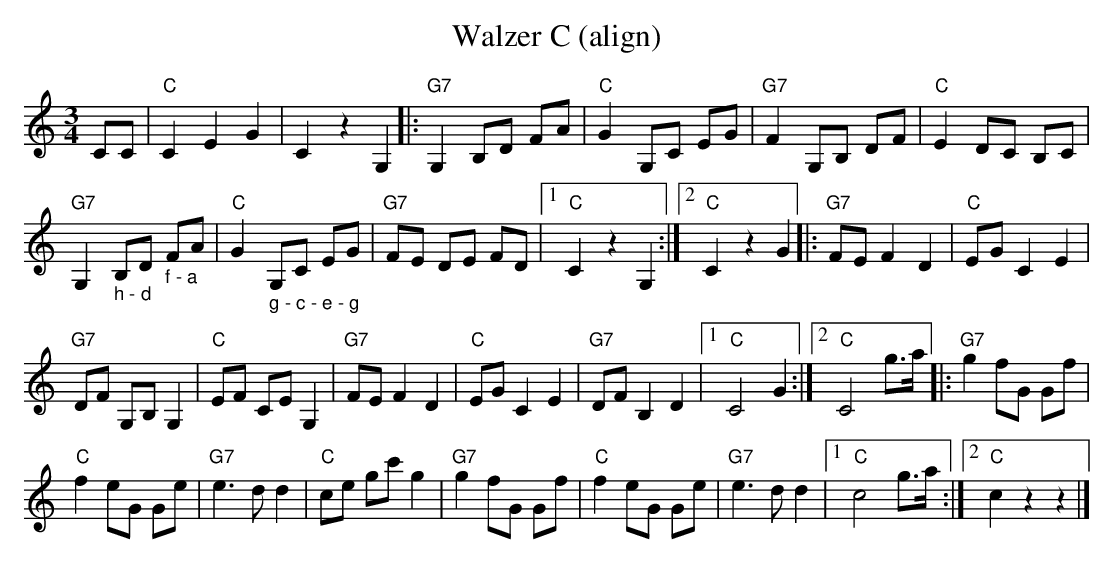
X:1
T:Walzer C (align)
M:3/4
L:1/8
K:C
CC | "C"C2E2G2 | C2 z2 G,2 |: "G7"G,2 B,D FA | "C"G2 G,C EG | "G7"F2 G,B, DF | "C"E2 DC B,C |
"G7"G,2 "_ h - d"B,D "_ f - a"FA  | \
"C"G2 "_ g - c - e - g"G,C EG | "G7"FE DE FD |1 "C"C2 z2 G,2 :|2 "C"C2 z2 G2 |: "G7"FE F2 D2 | "C"EG C2 E2 |
"G7"DF G,B, G,2 | \
"C"EF CE G,2 | "G7"FE F2 D2 | "C"EG C2E2 | "G7"DF B,2 D2 |1 "C"C4 G2 :|2 "C"C4 g>a |: "G7"g2 fG Gf |
"C"f2 eG Ge | \
"G7"e3 d d2 | "C"ce gc' g2 | "G7"g2 fG Gf | "C"f2 eG Ge | "G7"e3 d d2 |1 "C"c4 g>a :|2 "C"c2 z2 z2 |]
